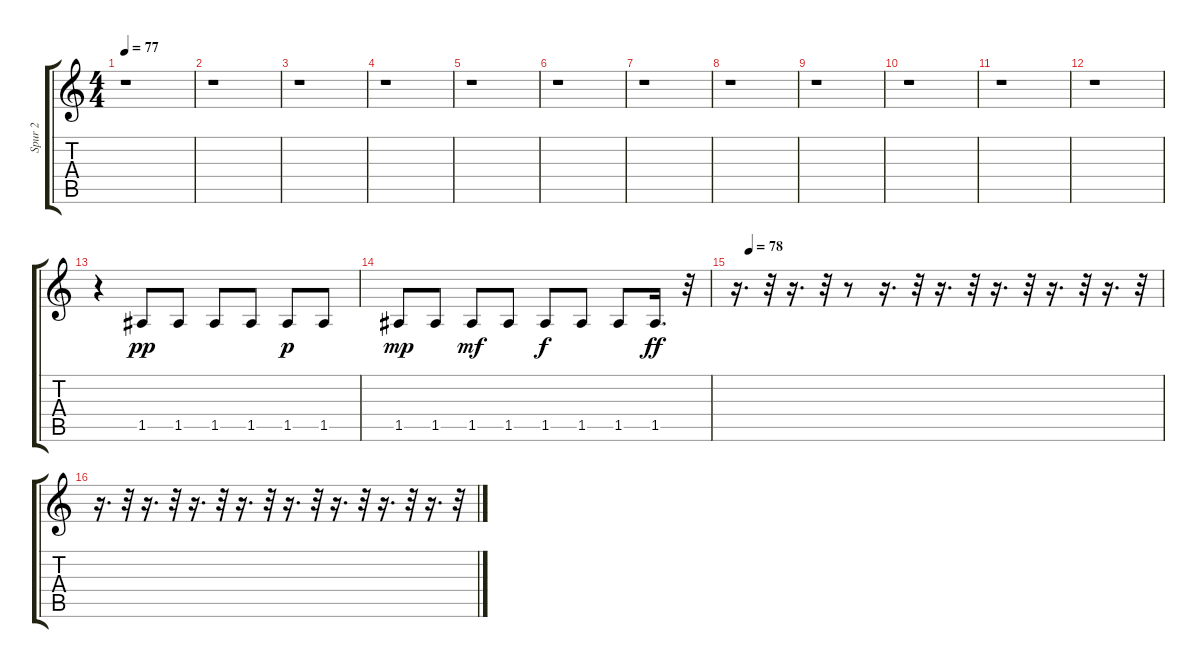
\track ("Spur 2" "Spur 2") {instrument electricbassfinger}
\staff {score tabs}
\tuning (E4 B3 G3 D3 A2 E2) {hide}
\ts (4 4)
\tempo 77
\clef g2
\ks c
r.1{dy pp} |
r.1 |
r.1 |
r.1 |
r.1 |
r.1 |
r.1 |
r.1 |
r.1 |
r.1 |
r.1 |
r.1 |
r.4 1.5.8 1.5.8 1.5.8 1.5.8 1.5.8{dy p} 1.5.8 |
1.5.8{dy mp} 1.5.8 1.5.8{dy mf} 1.5.8 1.5.8{dy f} 1.5.8 1.5.8 1.5.16{d dy ff} r.32 |
\tempo (78 0.03125)
r.16{d} r.32 r.16{d} r.32 r.8 r.16{d} r.32 r.16{d} r.32 r.16{d} r.32 r.16{d} r.32 r.16{d} r.32 |
r.16{d} r.32 r.16{d} r.32 r.16{d} r.32 r.16{d} r.32 r.16{d} r.32 r.16{d} r.32 r.16{d} r.32 r.16{d} r.32
